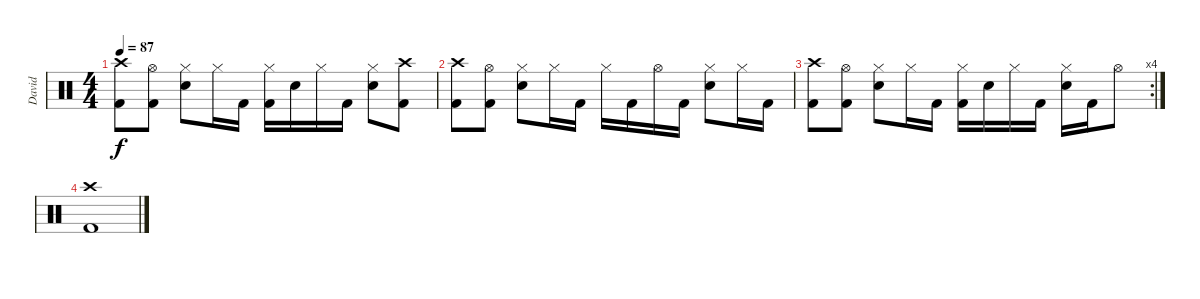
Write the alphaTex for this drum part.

\track ("David" "David") {instrument percussion}
\staff {score}
\articulation defaults
\ts (4 4)
\tempo 87
\clef neutral
\ks c
("Crash high (hit)" "Kick (hit) 2").8{dy f} ("Hi-Hat (open)" "Kick (hit) 2").8 ("Hi-Hat (closed)" "Electric Snare (hit)").8 "Hi-Hat (closed)".16 "Kick (hit) 2".16 ("Hi-Hat (closed)" "Kick (hit) 2").16 "Electric Snare (hit)".16 "Hi-Hat (closed)".16 "Kick (hit) 2".16 ("Hi-Hat (closed)" "Electric Snare (hit)").8 ("Crash high (hit)" "Kick (hit) 2").8 |
("Crash high (hit)" "Kick (hit) 2").8 ("Hi-Hat (open)" "Kick (hit) 2").8 ("Hi-Hat (closed)" "Electric Snare (hit)").8 "Hi-Hat (closed)".16 "Kick (hit) 2".16 "Hi-Hat (closed)".16 "Kick (hit) 2".16 "Hi-Hat (open)".16 "Kick (hit) 2".16 ("Hi-Hat (closed)" "Electric Snare (hit)").8 "Hi-Hat (closed)".16 "Kick (hit) 2".16 |
\rc 4
("Crash high (hit)" "Kick (hit) 2").8 ("Hi-Hat (open)" "Kick (hit) 2").8 ("Hi-Hat (closed)" "Electric Snare (hit)").8 "Hi-Hat (closed)".16 "Kick (hit) 2".16 ("Hi-Hat (closed)" "Kick (hit) 2").16 "Electric Snare (hit)".16 "Hi-Hat (closed)".16 "Kick (hit) 2".16 ("Hi-Hat (closed)" "Electric Snare (hit)").16 "Kick (hit) 2".16 "Hi-Hat (open)".8 |
("Crash high (hit)" "Kick (hit) 2").1
